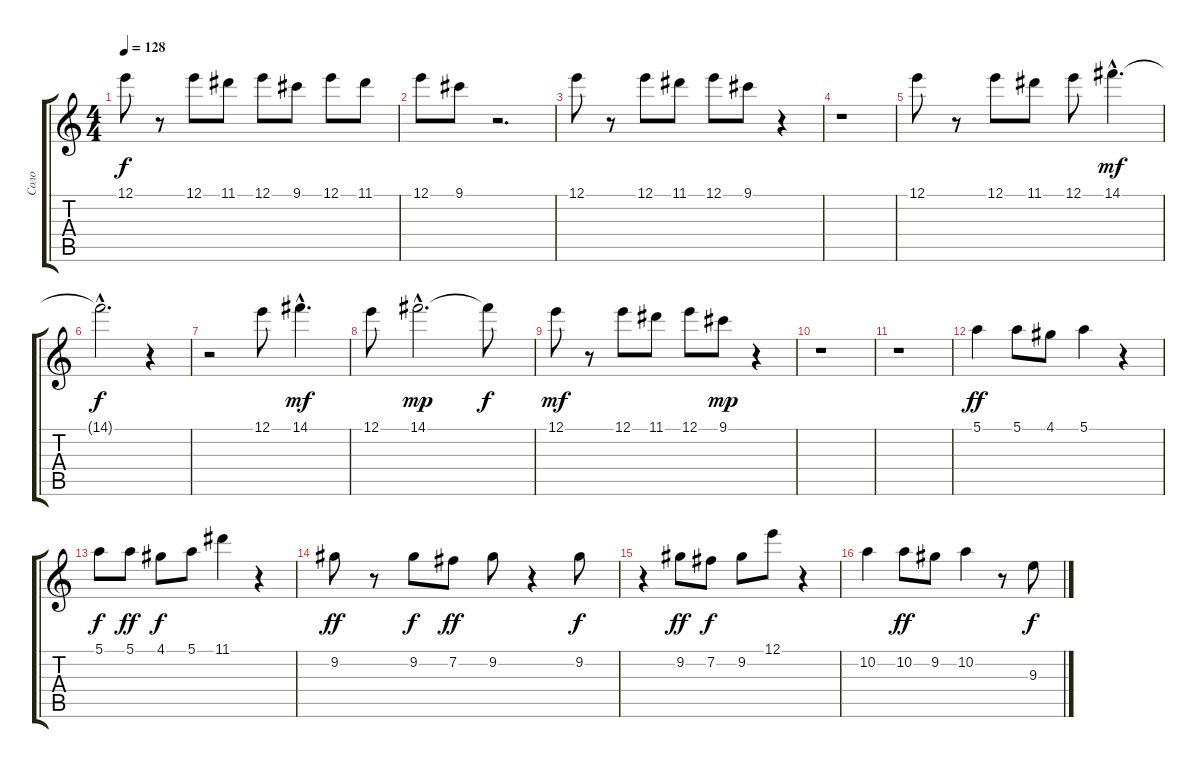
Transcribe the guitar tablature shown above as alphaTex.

\track ("Соло" "Соло") {instrument distortionguitar}
\staff {score tabs}
\tuning (E4 B3 G3 D3 A2 E2) {hide}
\ts (4 4)
\tempo 128
\clef g2
\ks c
12.1.8{dy f} r.8 12.1.8 11.1.8 12.1.8 9.1.8 12.1.8 11.1.8 |
12.1.8 9.1.8 r.2{d} |
12.1.8 r.8 12.1.8 11.1.8 12.1.8 9.1.8 r.4 |
r.1 |
12.1.8 r.8 12.1.8 11.1.8 12.1.8 14.1{hac}.4{d dy mf} |
14.1{hac t}.2{d dy f} r.4 |
r.2 12.1.8 14.1{hac}.4{d dy mf} |
12.1.8 14.1{hac}.2{d dy mp} 14.1{t}.8{dy f} |
12.1.8{dy mf} r.8 12.1.8 11.1.8 12.1.8 9.1.8{dy mp} r.4 |
r.1 |
r.1 |
5.1.4{dy ff} 5.1.8 4.1.8 5.1.4 r.4 |
5.1.8{dy f} 5.1.8{dy ff} 4.1.8{dy f} 5.1.8 11.1.4 r.4 |
9.2.8{dy ff} r.8 9.2.8{dy f} 7.2.8{dy ff} 9.2.8 r.4 9.2.8{dy f} |
r.4 9.2.8{dy ff} 7.2.8{dy f} 9.2.8 12.1.8 r.4 |
10.2.4 10.2.8{dy ff} 9.2.8 10.2.4 r.8 9.3.8{dy f}
